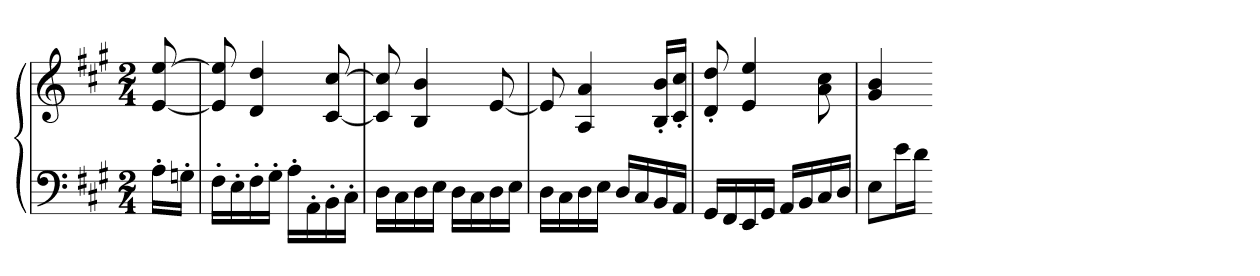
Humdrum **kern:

**kern	**kern
*part1	*part1
*staff2	*staff1
*clefF4	*clefG2
*k[f#c#g#]	*k[f#c#g#]
*A:	*A:
*M2/4	*M2/4
=	=
16A'LL	[8e [8ee
16Gn'JJ	.
=39	=39
16F#'LL	8e] 8ee]
16E'	.
16F#'	4d 4dd
16G#'JJ	.
16A'LL	.
16AA'	.
16BB'	[8c# [8cc#
16C#'JJ	.
=40	=40
16DLL	8c#] 8cc#]
16C#	.
16D	4B 4b
16EJJ	.
16DLL	.
16C#	.
16D	[8e
16EJJ	.
=41	=41
16DLL	8e]
16C#	.
16D	4A 4a
16EJJ	.
16DLL	.
16C#	.
16BB	16B' 16b'LL
16AAJJ	16c#' 16cc#'JJ
=42	=42
16GG#LL	8d' 8dd'
16FF#	.
16EE	4e 4ee
16GG#JJ	.
16AALL	.
16BB	.
16C#	8a 8cc#
16DJJ	.
=43	=43
8EL	4g# 4b
16eL	.
16dJJ	.
=-	=-
*-	*-
